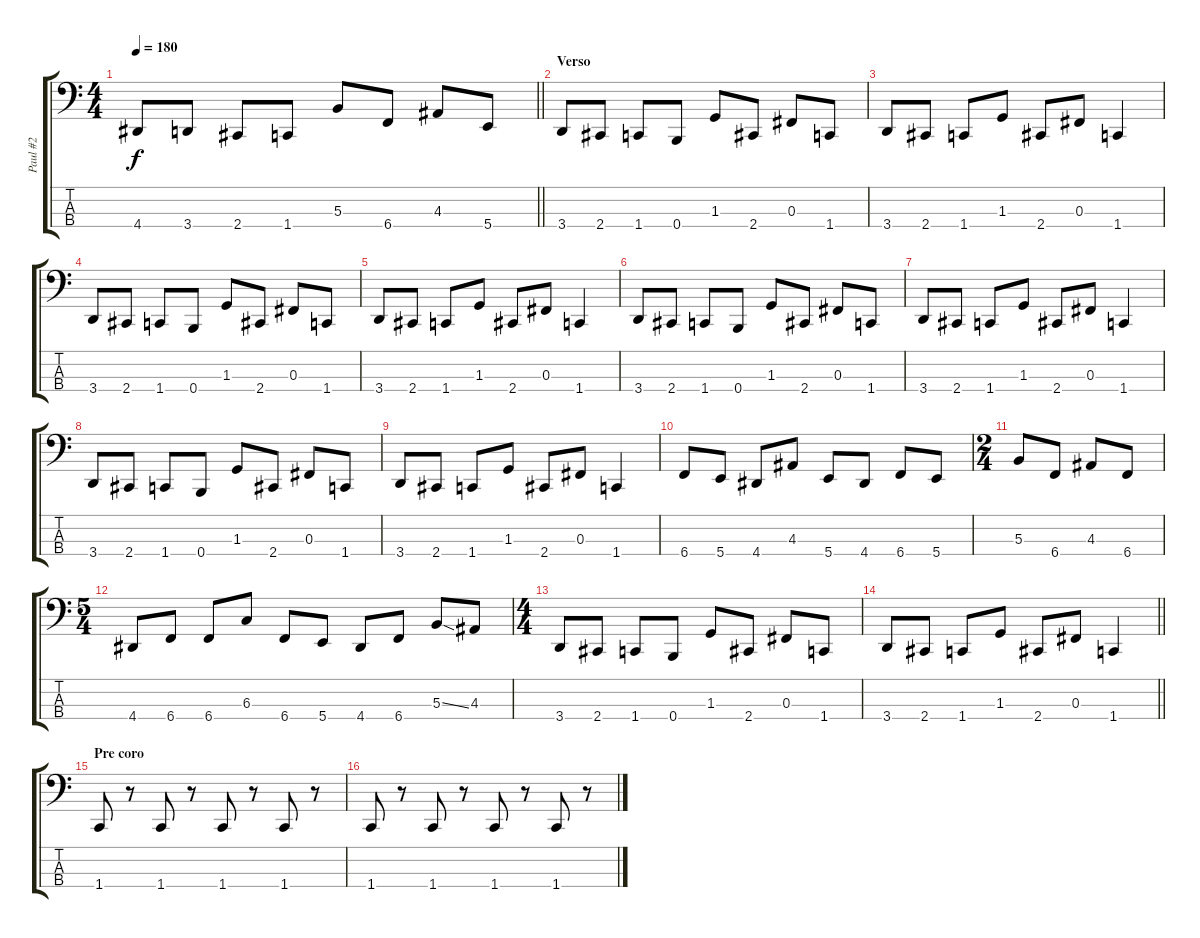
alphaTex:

\track ("Paul #2" "Paul #2") {instrument electricbasspick}
\staff {score tabs}
\tuning (E2 B1 Gb1 B0) {hide}
\ts (4 4)
\tempo 180
\clef f4
\barLineRight lightlight
\ks c
4.4.8{dy f} 3.4.8 2.4.8 1.4.8 5.3.8 6.4.8 4.3.8 5.4.8 |
\section ("" "Verso")
3.4.8 2.4.8 1.4.8 0.4.8 1.3.8 2.4.8 0.3.8 1.4.8 |
3.4.8 2.4.8 1.4.8 1.3.8 2.4.8 0.3.8 1.4.4 |
3.4.8 2.4.8 1.4.8 0.4.8 1.3.8 2.4.8 0.3.8 1.4.8 |
3.4.8 2.4.8 1.4.8 1.3.8 2.4.8 0.3.8 1.4.4 |
3.4.8 2.4.8 1.4.8 0.4.8 1.3.8 2.4.8 0.3.8 1.4.8 |
3.4.8 2.4.8 1.4.8 1.3.8 2.4.8 0.3.8 1.4.4 |
3.4.8 2.4.8 1.4.8 0.4.8 1.3.8 2.4.8 0.3.8 1.4.8 |
3.4.8 2.4.8 1.4.8 1.3.8 2.4.8 0.3.8 1.4.4 |
6.4.8 5.4.8 4.4.8 4.3.8 5.4.8 4.4.8 6.4.8 5.4.8 |
\ts (2 4)
5.3.8 6.4.8 4.3.8 6.4.8 |
\ts (5 4)
4.4.8 6.4.8 6.4.8 6.3.8 6.4.8 5.4.8 4.4.8 6.4.8 5.3{ss}.8 4.3.8 |
\ts (4 4)
3.4.8 2.4.8 1.4.8 0.4.8 1.3.8 2.4.8 0.3.8 1.4.8 |
\barLineRight lightlight
3.4.8 2.4.8 1.4.8 1.3.8 2.4.8 0.3.8 1.4.4 |
\section ("" "Pre coro")
1.4.8 r.8 1.4.8 r.8 1.4.8 r.8 1.4.8 r.8 |
1.4.8 r.8 1.4.8 r.8 1.4.8 r.8 1.4.8 r.8
